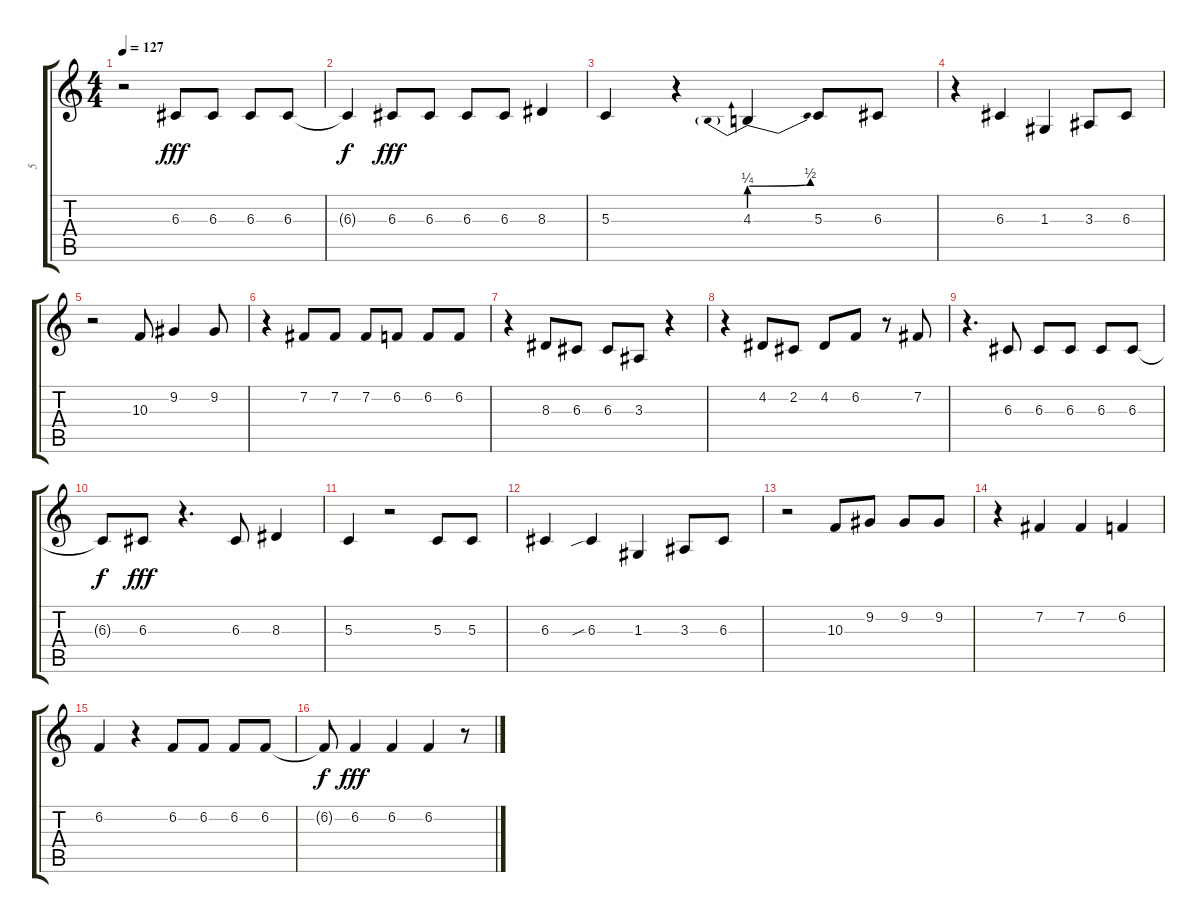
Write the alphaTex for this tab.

\track ("5" "5") {instrument flute}
\staff {score tabs}
\tuning (E4 B3 G3 D3 A2 E2) {hide}
\ts (4 4)
\tempo 127
\clef g2
\ks c
r.2{dy fff} 6.3.8 6.3.8 6.3.8 6.3.8 |
6.3{t}.4{dy f} 6.3.8{dy fff} 6.3.8 6.3.8 6.3.8 8.3.4 |
5.3.4 r.4 4.3{be (prebendbend 0 1 60 2)}.4 5.3.8 6.3.8 |
r.4 6.3.4 1.3.4 3.3.8 6.3.8 |
r.2 10.3.8 9.2.4 9.2.8 |
r.4 7.2.8 7.2.8 7.2.8 6.2.8 6.2.8 6.2.8 |
r.4 8.3.8 6.3.8 6.3.8 3.3.8 r.4 |
r.4 4.2.8 2.2.8 4.2.8 6.2.8 r.8 7.2.8 |
r.4{d} 6.3.8 6.3.8 6.3.8 6.3.8 6.3.8 |
6.3{t}.8{dy f} 6.3.8{dy fff} r.4{d} 6.3.8 8.3.4 |
5.3.4 r.2 5.3.8 5.3.8 |
6.3.4 6.3{sib}.4 1.3.4 3.3.8 6.3.8 |
r.2 10.3.8 9.2.8 9.2.8 9.2.8 |
r.4 7.2.4 7.2.4 6.2.4 |
6.2.4 r.4 6.2.8 6.2.8 6.2.8 6.2.8 |
6.2{t}.8{dy f} 6.2.4{dy fff} 6.2.4 6.2.4 r.8
